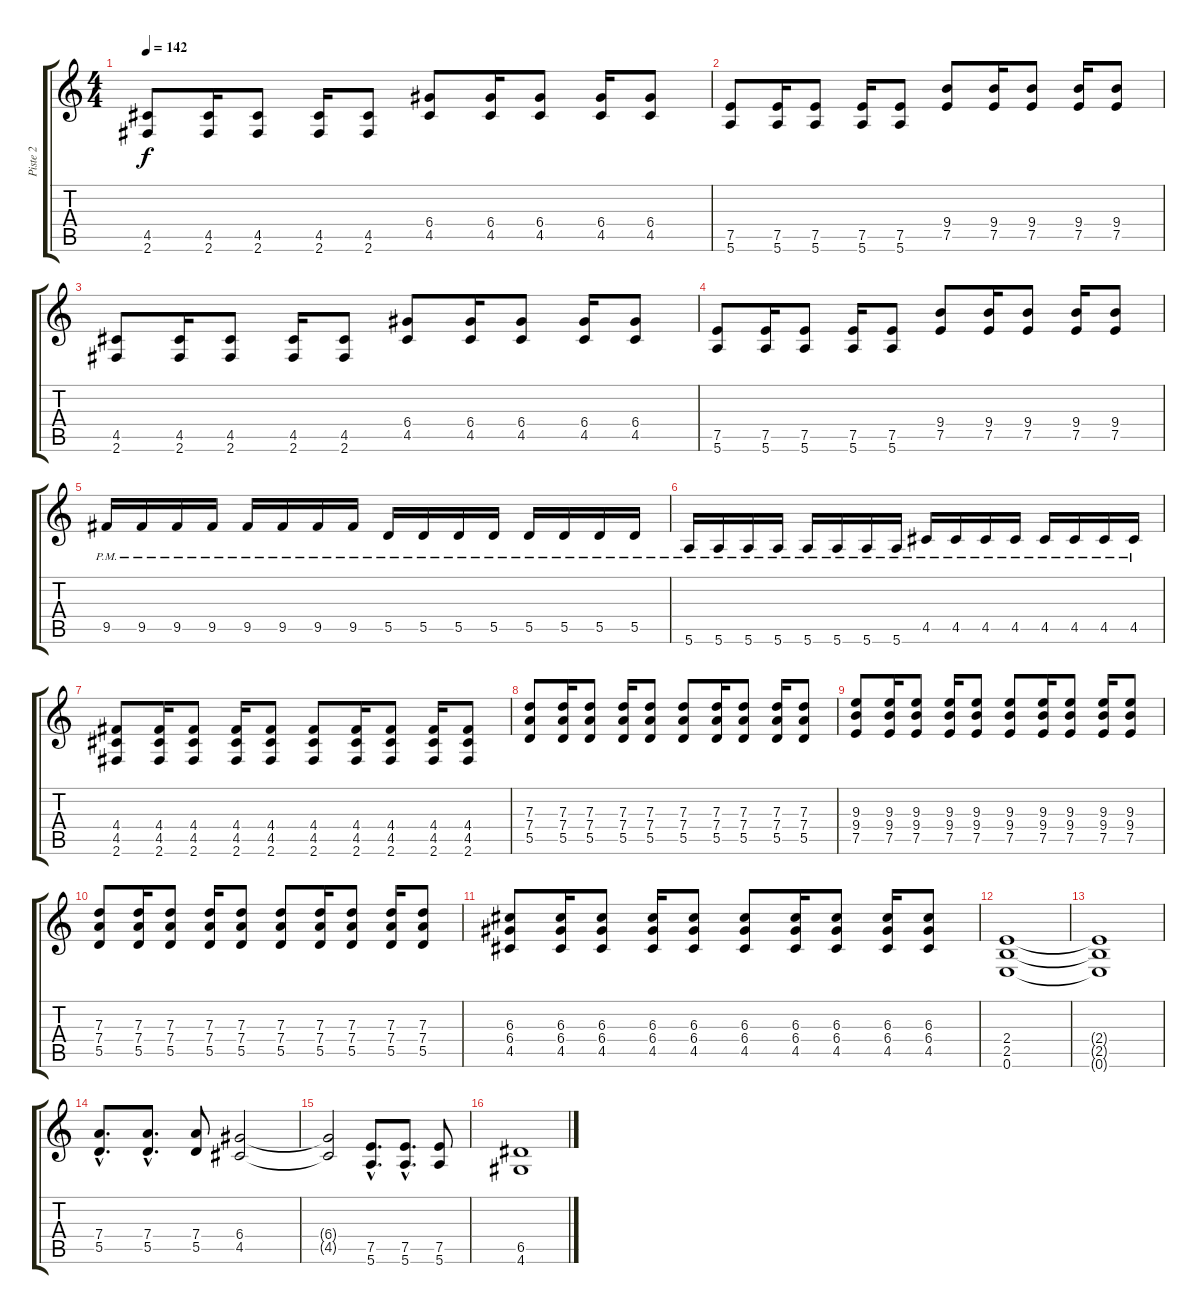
\track ("Piste 2" "Piste 2") {instrument overdrivenguitar}
\staff {score tabs}
\tuning (E4 B3 G3 D3 A2 E2) {hide}
\ts (4 4)
\tempo 142
\clef g2
\ks c
(4.5 2.6).8{dy f} (4.5 2.6).16 (4.5 2.6).8 (4.5 2.6).16 (4.5 2.6).8 (6.4 4.5).8 (6.4 4.5).16 (6.4 4.5).8 (6.4 4.5).16 (6.4 4.5).8 |
(7.5 5.6).8 (7.5 5.6).16 (7.5 5.6).8 (7.5 5.6).16 (7.5 5.6).8 (9.4 7.5).8 (9.4 7.5).16 (9.4 7.5).8 (9.4 7.5).16 (9.4 7.5).8 |
(4.5 2.6).8 (4.5 2.6).16 (4.5 2.6).8 (4.5 2.6).16 (4.5 2.6).8 (6.4 4.5).8 (6.4 4.5).16 (6.4 4.5).8 (6.4 4.5).16 (6.4 4.5).8 |
(7.5 5.6).8 (7.5 5.6).16 (7.5 5.6).8 (7.5 5.6).16 (7.5 5.6).8 (9.4 7.5).8 (9.4 7.5).16 (9.4 7.5).8 (9.4 7.5).16 (9.4 7.5).8 |
9.5{pm}.16 9.5{pm}.16 9.5{pm}.16 9.5{pm}.16 9.5{pm}.16 9.5{pm}.16 9.5{pm}.16 9.5{pm}.16 5.5{pm}.16 5.5{pm}.16 5.5{pm}.16 5.5{pm}.16 5.5{pm}.16 5.5{pm}.16 5.5{pm}.16 5.5{pm}.16 |
5.6{pm}.16 5.6{pm}.16 5.6{pm}.16 5.6{pm}.16 5.6{pm}.16 5.6{pm}.16 5.6{pm}.16 5.6{pm}.16 4.5{pm}.16 4.5{pm}.16 4.5{pm}.16 4.5{pm}.16 4.5{pm}.16 4.5{pm}.16 4.5{pm}.16 4.5{pm}.16 |
(4.4 4.5 2.6).8 (4.4 4.5 2.6).16 (4.4 4.5 2.6).8 (4.4 4.5 2.6).16 (4.4 4.5 2.6).8 (4.4 4.5 2.6).8 (4.4 4.5 2.6).16 (4.4 4.5 2.6).8 (4.4 4.5 2.6).16 (4.4 4.5 2.6).8 |
(7.3 7.4 5.5).8 (7.3 7.4 5.5).16 (7.3 7.4 5.5).8 (7.3 7.4 5.5).16 (7.3 7.4 5.5).8 (7.3 7.4 5.5).8 (7.3 7.4 5.5).16 (7.3 7.4 5.5).8 (7.3 7.4 5.5).16 (7.3 7.4 5.5).8 |
(9.3 9.4 7.5).8 (9.3 9.4 7.5).16 (9.3 9.4 7.5).8 (9.3 9.4 7.5).16 (9.3 9.4 7.5).8 (9.3 9.4 7.5).8 (9.3 9.4 7.5).16 (9.3 9.4 7.5).8 (9.3 9.4 7.5).16 (9.3 9.4 7.5).8 |
(7.3 7.4 5.5).8 (7.3 7.4 5.5).16 (7.3 7.4 5.5).8 (7.3 7.4 5.5).16 (7.3 7.4 5.5).8 (7.3 7.4 5.5).8 (7.3 7.4 5.5).16 (7.3 7.4 5.5).8 (7.3 7.4 5.5).16 (7.3 7.4 5.5).8 |
(6.3 6.4 4.5).8 (6.3 6.4 4.5).16 (6.3 6.4 4.5).8 (6.3 6.4 4.5).16 (6.3 6.4 4.5).8 (6.3 6.4 4.5).8 (6.3 6.4 4.5).16 (6.3 6.4 4.5).8 (6.3 6.4 4.5).16 (6.3 6.4 4.5).8 |
(2.4 2.5 0.6).1 |
(2.4{t} 2.5{t} 0.6{t}).1 |
(7.4{hac} 5.5{hac}).8{d} (7.4{hac} 5.5{hac}).8{d} (7.4 5.5).8 (6.4 4.5).2 |
(6.4{t} 4.5{t}).2 (7.5{hac} 5.6{hac}).8{d} (7.5{hac} 5.6{hac}).8{d} (7.5 5.6).8 |
(6.5 4.6).1
